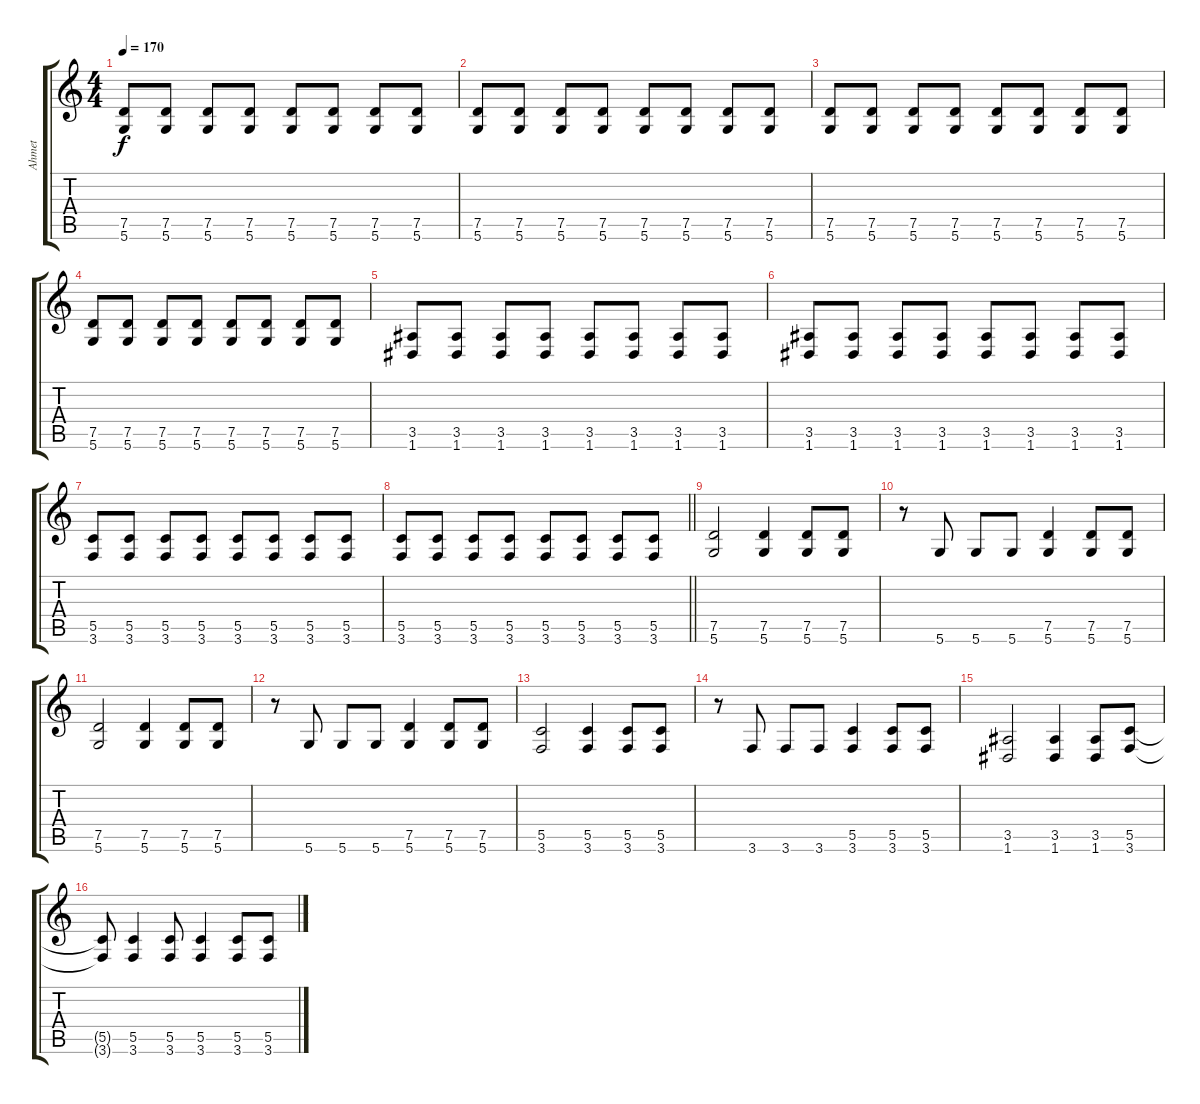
\track ("Ahmet" "Ahmet") {instrument distortionguitar}
\staff {score tabs}
\tuning (D4 A3 F3 C3 G2 D2) {hide}
\ts (4 4)
\tempo 170
\clef g2
\ks c
(7.5 5.6).8{dy f} (7.5 5.6).8 (7.5 5.6).8 (7.5 5.6).8 (7.5 5.6).8 (7.5 5.6).8 (7.5 5.6).8 (7.5 5.6).8 |
(7.5 5.6).8 (7.5 5.6).8 (7.5 5.6).8 (7.5 5.6).8 (7.5 5.6).8 (7.5 5.6).8 (7.5 5.6).8 (7.5 5.6).8 |
(7.5 5.6).8 (7.5 5.6).8 (7.5 5.6).8 (7.5 5.6).8 (7.5 5.6).8 (7.5 5.6).8 (7.5 5.6).8 (7.5 5.6).8 |
(7.5 5.6).8 (7.5 5.6).8 (7.5 5.6).8 (7.5 5.6).8 (7.5 5.6).8 (7.5 5.6).8 (7.5 5.6).8 (7.5 5.6).8 |
(3.5 1.6).8 (3.5 1.6).8 (3.5 1.6).8 (3.5 1.6).8 (3.5 1.6).8 (3.5 1.6).8 (3.5 1.6).8 (3.5 1.6).8 |
(3.5 1.6).8 (3.5 1.6).8 (3.5 1.6).8 (3.5 1.6).8 (3.5 1.6).8 (3.5 1.6).8 (3.5 1.6).8 (3.5 1.6).8 |
(5.5 3.6).8 (5.5 3.6).8 (5.5 3.6).8 (5.5 3.6).8 (5.5 3.6).8 (5.5 3.6).8 (5.5 3.6).8 (5.5 3.6).8 |
\barLineRight lightlight
(5.5 3.6).8 (5.5 3.6).8 (5.5 3.6).8 (5.5 3.6).8 (5.5 3.6).8 (5.5 3.6).8 (5.5 3.6).8 (5.5 3.6).8 |
\section ("" "")
(7.5 5.6).2 (7.5 5.6).4 (7.5 5.6).8 (7.5 5.6).8 |
r.8 5.6.8 5.6.8 5.6.8 (7.5 5.6).4 (7.5 5.6).8 (7.5 5.6).8 |
(7.5 5.6).2 (7.5 5.6).4 (7.5 5.6).8 (7.5 5.6).8 |
r.8 5.6.8 5.6.8 5.6.8 (7.5 5.6).4 (7.5 5.6).8 (7.5 5.6).8 |
(5.5 3.6).2 (5.5 3.6).4 (5.5 3.6).8 (5.5 3.6).8 |
r.8 3.6.8 3.6.8 3.6.8 (5.5 3.6).4 (5.5 3.6).8 (5.5 3.6).8 |
(3.5 1.6).2 (3.5 1.6).4 (3.5 1.6).8 (5.5 3.6).8 |
(5.5{t} 3.6{t}).8 (5.5 3.6).4 (5.5 3.6).8 (5.5 3.6).4 (5.5 3.6).8 (5.5 3.6).8
